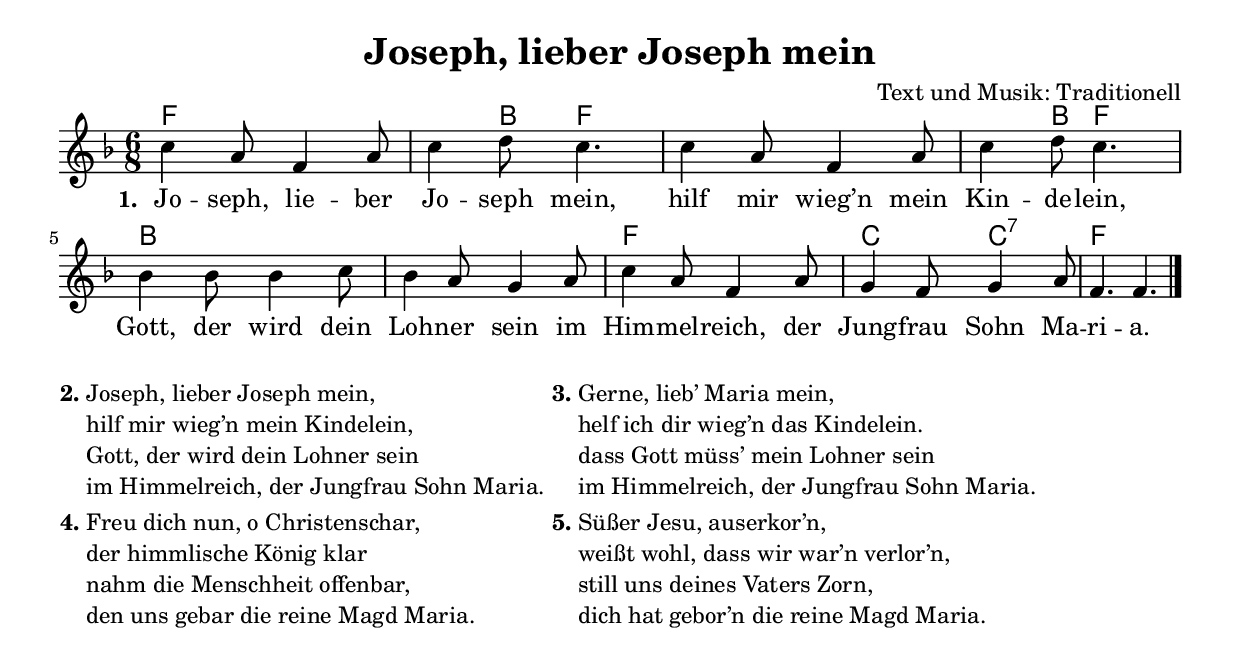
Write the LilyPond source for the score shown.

% Für das Projekt "Gemeinfreie Weihnachtslieder 2011" der Musikpiraten e.V.
% Webseite http://musik.klarmachen-zum-aendern.de/
% Dieses Notenblatt wurde bearbeitet von Ingo Felger [www.facebook.com/Tschilp] 
% Kontakt: chirp@ulmo.org

\version "2.12.3"
\include "deutsch.ly"
\include "default.ly"

\header {
    title = "Joseph, lieber Joseph mein"
    composer = "Text und Musik: Traditionell"
    poet = ""
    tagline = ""
}


SongMelody = \relative c' {
    \key f \major 
    \time 6/8 
    c'4 a8 f4 a8      | % 1
    c4 d8 c4.      | % 2
    c4 a8 f4 a8      | % 3
    c4 d8 c4.      | % 4
    b4 b8 b4 c8      | % 5
    b4 a8 g4 a8      | % 6
    c4 a8 f4 a8       | % 7
    g4 f8 g4 a8      | % 8
    f4. f4.
}

SongChords = \chordmode { \set chordChanges = ##t \germanChords
f1 b8 f1*11/8 b8 f4. b1. f2. c4. c:7 f2
}

SongText = \lyricmode { \set stanza = " 1. "
Jo -- seph,  lie -- ber  Jo -- seph  mein, hilf mir wieg’n mein Kin -- de -- lein,
Gott, der wird dein Loh -- ner  sein im Him -- mel -- reich,  der Jung -- frau  Sohn Ma -- ri -- a.
}

\score { 
  << 
  \new ChordNames { \SongChords }
  \new Voice = "melodie" {
    \autoBeamOff
    \clef violin
    \SongMelody
    \bar "|."
  }
  \new Lyrics \lyricsto "melodie" { \SongText } 
  >>
  %\layout{}
  %\midi{}
} 

  
\markup {
  \hspace #0.1
  \column {
    \line {
      \bold "2."
      \column {
"Joseph, lieber Joseph mein,"
"hilf mir wieg’n mein Kindelein,"
"Gott, der wird dein Lohner sein"
"im Himmelreich, der Jungfrau Sohn Maria."
      }
    }
    \hspace #0.1
    \line {
      \bold "4."
      \column {
"Freu dich nun, o Christenschar,"
"der himmlische König klar"
"nahm die Menschheit offenbar,"
"den uns gebar die reine Magd Maria."
      }
    }
  }
  \hspace #0.1
  \column {
    \line {
      \bold "3."
      \column {
"Gerne, lieb’ Maria mein,"
"helf ich dir wieg’n das Kindelein."
"dass Gott müss’ mein Lohner sein"
"im Himmelreich, der Jungfrau Sohn Maria."
      }
    }
    \hspace #0.1
    \line {
      \bold "5."
      \column {
"Süßer Jesu, auserkor’n,"
"weißt wohl, dass wir war’n verlor’n,"
"still uns deines Vaters Zorn,"
"dich hat gebor’n die reine Magd Maria."
      }
    }
  }
  \hspace #0.1
}


